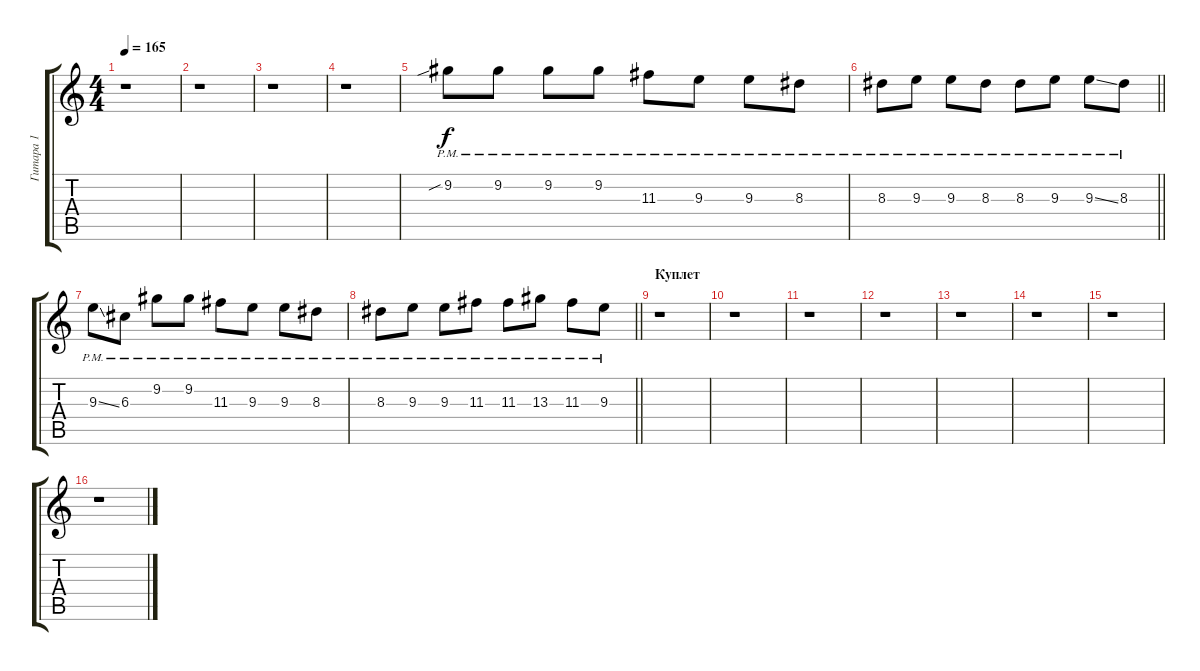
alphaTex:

\track ("Гитара 1" "Гитара 1") {instrument distortionguitar}
\staff {score tabs}
\tuning (E4 B3 G3 D3 A2 E2) {hide}
\ts (4 4)
\tempo 165
\clef g2
\ks c
r.1{dy f} |
r.1 |
r.1 |
r.1 |
9.2{sib pm}.8{instrument distortionguitar} 9.2{pm}.8 9.2{pm}.8 9.2{pm}.8 11.3{pm}.8 9.3{pm}.8 9.3{pm}.8 8.3{pm}.8 |
\barLineRight lightlight
8.3{pm}.8 9.3{pm}.8 9.3{pm}.8 8.3{pm}.8 8.3{pm}.8 9.3{pm}.8 9.3{ss pm}.8 8.3{pm}.8 |
9.3{ss pm}.8 6.3{pm}.8 9.2{pm}.8 9.2{pm}.8 11.3{pm}.8 9.3{pm}.8 9.3{pm}.8 8.3{pm}.8 |
\barLineRight lightlight
8.3{pm}.8 9.3{pm}.8 9.3{pm}.8 11.3{pm}.8 11.3{pm}.8 13.3{pm}.8 11.3{pm}.8 9.3{pm}.8 |
\section ("" "Куплет")
r.1 |
r.1 |
r.1 |
r.1 |
r.1 |
r.1 |
r.1 |
r.1
